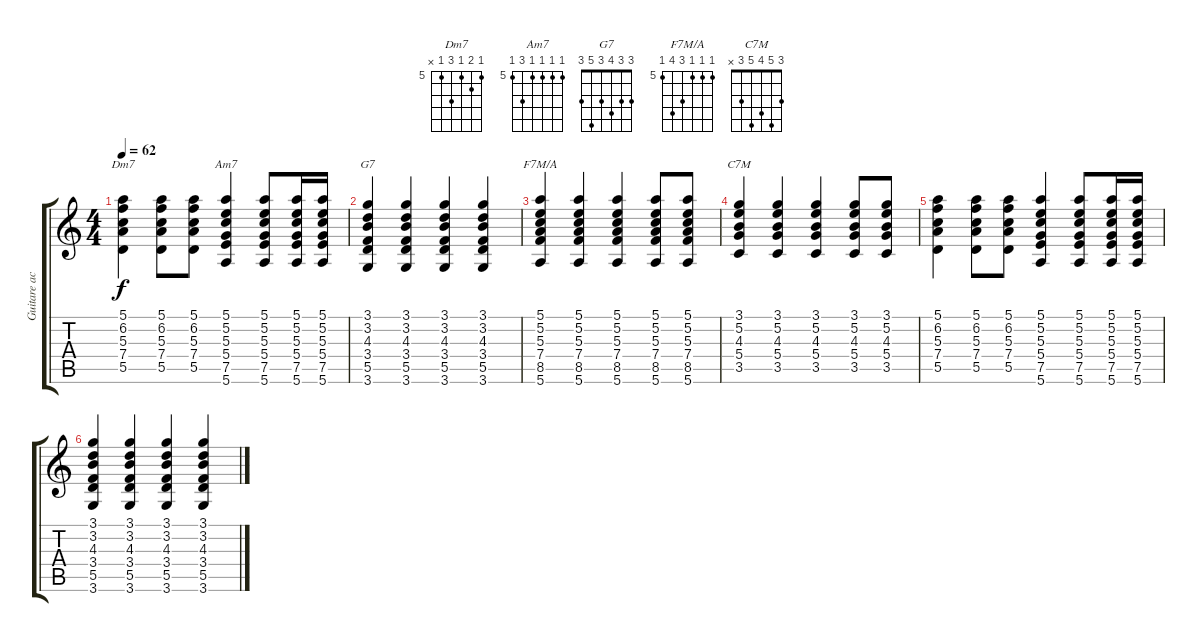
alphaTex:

\track ("Guitare acoustique / 12 cordes" "Guitare ac") {instrument acousticguitarsteel}
\staff {score tabs}
\tuning (E4 B3 G3 D3 A2 E2) {hide}
\chord ("Dm7" 5 6 5 7 5 x) {firstfret 5}
\chord ("Am7" 5 5 5 5 7 5) {firstfret 5}
\chord ("G7" 3 3 4 3 5 3)
\chord ("F7M/A" 5 5 5 7 8 5) {firstfret 5}
\chord ("C7M" 3 5 4 5 3 x)
\ts (4 4)
\tempo 62
\clef g2
\ks c
(5.1 6.2 5.3 7.4 5.5).4{ch "Dm7" dy f} (5.1 6.2 5.3 7.4 5.5).8 (5.1 6.2 5.3 7.4 5.5).8 (5.1 5.2 5.3 5.4 7.5 5.6).4{ch "Am7"} (5.1 5.2 5.3 5.4 7.5 5.6).8 (5.1 5.2 5.3 5.4 7.5 5.6).16 (5.1 5.2 5.3 5.4 7.5 5.6).16 |
(3.1 3.2 4.3 3.4 5.5 3.6).4{ch "G7"} (3.1 3.2 4.3 3.4 5.5 3.6).4 (3.1 3.2 4.3 3.4 5.5 3.6).4 (3.1 3.2 4.3 3.4 5.5 3.6).4 |
(5.1 5.2 5.3 7.4 8.5 5.6).4{ch "F7M/A" volume 5} (5.1 5.2 5.3 7.4 8.5 5.6).4 (5.1 5.2 5.3 7.4 8.5 5.6).4 (5.1 5.2 5.3 7.4 8.5 5.6).8 (5.1 5.2 5.3 7.4 8.5 5.6).8 |
(3.1 5.2 4.3 5.4 3.5).4{ch "C7M"} (3.1 5.2 4.3 5.4 3.5).4 (3.1 5.2 4.3 5.4 3.5).4 (3.1 5.2 4.3 5.4 3.5).8 (3.1 5.2 4.3 5.4 3.5).8 |
(5.1 6.2 5.3 7.4 5.5).4{volume 0} (5.1 6.2 5.3 7.4 5.5).8 (5.1 6.2 5.3 7.4 5.5).8 (5.1 5.2 5.3 5.4 7.5 5.6).4 (5.1 5.2 5.3 5.4 7.5 5.6).8 (5.1 5.2 5.3 5.4 7.5 5.6).16 (5.1 5.2 5.3 5.4 7.5 5.6).16 |
(3.1 3.2 4.3 3.4 5.5 3.6).4 (3.1 3.2 4.3 3.4 5.5 3.6).4 (3.1 3.2 4.3 3.4 5.5 3.6).4 (3.1 3.2 4.3 3.4 5.5 3.6).4
